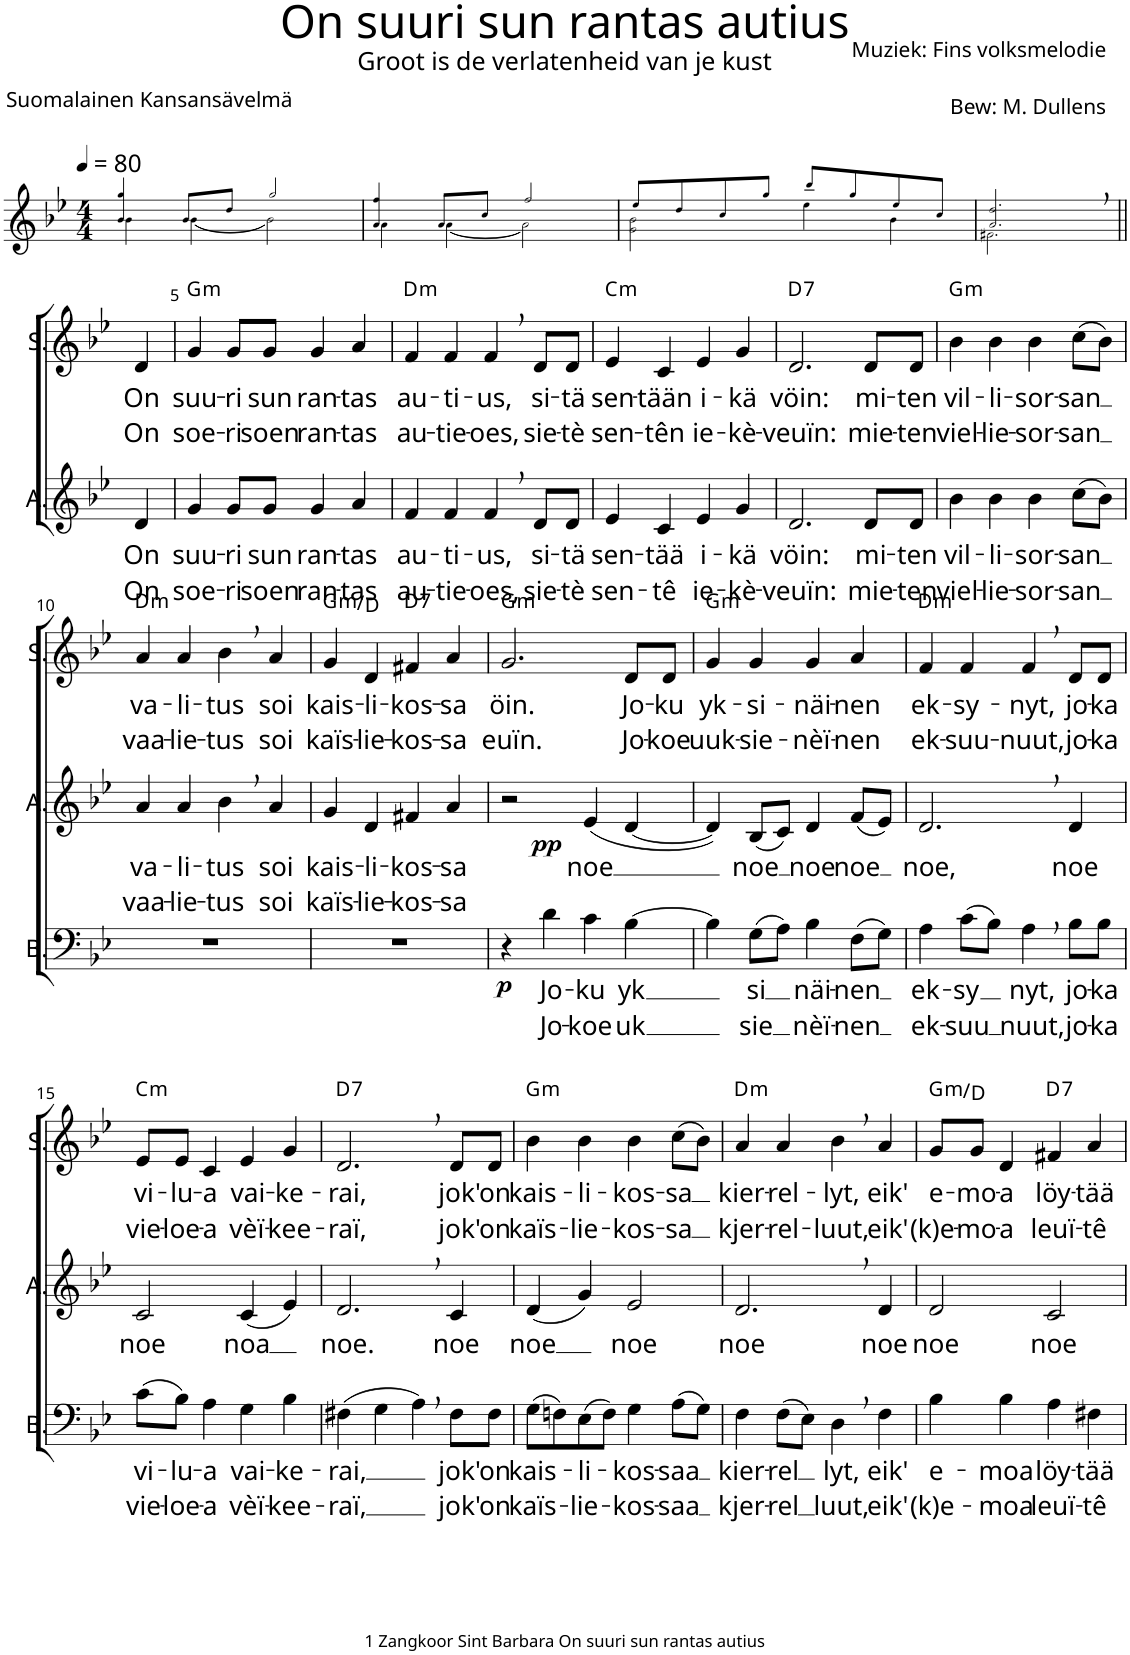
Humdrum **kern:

**kern	**text	**text	**dynam	**kern	**text	**text	**dynam	**kern	**text	**text	**harte
*part3	*part3	*part3	*part3	*part2	*part2	*part2	*part2	*part1	*part1	*part1	*part1
*staff3	*staff3	*staff3	*staff3	*staff2	*staff2	*staff2	*staff2	*staff1	*staff1	*staff1	*
*I"Bass	*	*	*	*I"Alto	*	*	*	*I"Soprano	*	*	*
*I'B.	*	*	*	*I'A.	*	*	*	*I'S.	*	*	*
*stria5	*	*	*	*stria5	*	*	*	*	*	*	*
*clefF4	*	*	*	*clefG2	*	*	*	*clefG2	*	*	*
*k[b-e-]	*	*	*	*k[b-e-]	*	*	*	*k[b-e-]	*	*	*
*M4/4	*	*	*	*M4/4	*	*	*	*M4/4	*	*	*
*MM80	*	*	*	*MM80	*	*	*	*MM80	*	*	*
=1	=1	=1	=1	=1	=1	=1	=1	=1	=1	=1	=1
*	*	*	*	*	*	*	*	*^	*	*	*
1r	.	.	.	1r	.	.	.	4b-!/ 4gg!/	4b-!\	.	.	.
.	.	.	.	.	.	.	.	8b-!/L	[4b-!\	.	.	.
.	.	.	.	.	.	.	.	8dd!/J	.	.	.	.
.	.	.	.	.	.	.	.	2gg!/	2b-!\]	.	.	.
=2	=2	=2	=2	=2	=2	=2	=2	=2	=2	=2	=2	=2
1r	.	.	.	1r	.	.	.	4a!/ 4ff!/	4a!\	.	.	.
.	.	.	.	.	.	.	.	8a!/L	[4a!\	.	.	.
.	.	.	.	.	.	.	.	8cc!/J	.	.	.	.
.	.	.	.	.	.	.	.	2ff!/	2a!\]	.	.	.
=3	=3	=3	=3	=3	=3	=3	=3	=3	=3	=3	=3	=3
1r	.	.	.	1r	.	.	.	8ee-!/L	2g!\ 2b-!\	.	.	.
.	.	.	.	.	.	.	.	8dd!/	.	.	.	.
.	.	.	.	.	.	.	.	8cc!/	.	.	.	.
.	.	.	.	.	.	.	.	8gg!/J	.	.	.	.
.	.	.	.	.	.	.	.	8bb-!/L	4ee-!\	.	.	.
.	.	.	.	.	.	.	.	8gg!/	.	.	.	.
.	.	.	.	.	.	.	.	8ee-!/	4b-!\	.	.	.
.	.	.	.	.	.	.	.	8cc!/J	.	.	.	.
=4	=4	=4	=4	=4	=4	=4	=4	=4	=4	=4	=4	=4
1r	.	.	.	1r	.	.	.	2.a!/, 2.dd!/,	2.f#X!\	.	.	.
.	.	.	.	.	.	.	.	4ryy	4ryy	.	.	.
!!LO:LB:g=z
=4X1||	=4X1||	=4X1||	=4X1||	=4X1||	=4X1||	=4X1||	=4X1||	=4X1||	=4X1||	=4X1||	=4X1||	=4X1||
!	!	!	!	!	!LO:LY:b	!LO:LY:b	!	!	!	!LO:LY:b	!LO:LY:b	!
*	*	*	*	*	*	*	*	*v	*v	*	*	*
1r	.	.	.	4d/	On	On	.	4d/	On	On	.
.	.	.	.	2.ryy	.	.	.	2.ryy	.	.	.
=5	=5	=5	=5	=5	=5	=5	=5	=5	=5	=5	=5
!	!	!	!	!	!LO:LY:b	!LO:LY:b	!	!	!LO:LY:b	!LO:LY:b	!LO:H:kt=m
1r	.	.	.	4g/	suu-	soe-	.	4g/	suu-	soe-	G:min
!	!	!	!	!	!LO:LY:b	!LO:LY:b	!	!	!LO:LY:b	!LO:LY:b	!
.	.	.	.	8g/L	-ri	-ri	.	8g/L	-ri	-ri	.
!	!	!	!	!	!LO:LY:b	!LO:LY:b	!	!	!LO:LY:b	!LO:LY:b	!
.	.	.	.	8g/J	sun	soen	.	8g/J	sun	soen	.
!	!	!	!	!	!LO:LY:b	!LO:LY:b	!	!	!LO:LY:b	!LO:LY:b	!
.	.	.	.	4g/	ran-	ran-	.	4g/	ran-	ran-	.
!	!	!	!	!	!LO:LY:b	!LO:LY:b	!	!	!LO:LY:b	!LO:LY:b	!
.	.	.	.	4a/	-tas	-tas	.	4a/	-tas	-tas	.
=6	=6	=6	=6	=6	=6	=6	=6	=6	=6	=6	=6
!	!	!	!	!	!LO:LY:b	!LO:LY:b	!	!	!LO:LY:b	!LO:LY:b	!LO:H:kt=m
1r	.	.	.	4f/	au-	au-	.	4f/	au-	au-	D:min
!	!	!	!	!	!LO:LY:b	!LO:LY:b	!	!	!LO:LY:b	!LO:LY:b	!
.	.	.	.	4f/	-ti-	-tie-	.	4f/	-ti-	-tie-	.
!	!	!	!	!	!LO:LY:b	!LO:LY:b	!	!	!LO:LY:b	!LO:LY:b	!
.	.	.	.	4f,/	-us,	-oes,	.	4f,/	-us,	-oes,	.
!	!	!	!	!	!LO:LY:b	!LO:LY:b	!	!	!LO:LY:b	!LO:LY:b	!
.	.	.	.	8d/L	si-	sie-	.	8d/L	si-	sie-	.
!	!	!	!	!	!LO:LY:b	!LO:LY:b	!	!	!LO:LY:b	!LO:LY:b	!
.	.	.	.	8d/J	-tä	-tè	.	8d/J	-tä	-tè	.
=7	=7	=7	=7	=7	=7	=7	=7	=7	=7	=7	=7
!	!	!	!	!	!LO:LY:b	!LO:LY:b	!	!	!LO:LY:b	!LO:LY:b	!LO:H:kt=m
1r	.	.	.	4e-/	sen-	sen-	.	4e-/	sen-	sen-	C:min
!	!	!	!	!	!LO:LY:b	!LO:LY:b	!	!	!LO:LY:b	!LO:LY:b	!
.	.	.	.	4c/	-tää	-tê	.	4c/	-tään	-tên	.
!	!	!	!	!	!LO:LY:b	!LO:LY:b	!	!	!LO:LY:b	!LO:LY:b	!
.	.	.	.	4e-/	i-	ie-	.	4e-/	i-	ie-	.
!	!	!	!	!	!LO:LY:b	!LO:LY:b	!	!	!LO:LY:b	!LO:LY:b	!
.	.	.	.	4g/	-kä	-kè-	.	4g/	-kä	-kè-	.
=8	=8	=8	=8	=8	=8	=8	=8	=8	=8	=8	=8
!	!	!	!	!	!LO:LY:b	!LO:LY:b	!	!	!LO:LY:b	!LO:LY:b	!LO:H:kt=7
1r	.	.	.	2.d/	vöin:	-veuïn:	.	2.d/	vöin:	-veuïn:	D:7
!	!	!	!	!	!LO:LY:b	!LO:LY:b	!	!	!LO:LY:b	!LO:LY:b	!
.	.	.	.	8d/L	mi-	mie-	.	8d/L	mi-	mie-	.
!	!	!	!	!	!LO:LY:b	!LO:LY:b	!	!	!LO:LY:b	!LO:LY:b	!
.	.	.	.	8d/J	-ten	-ten	.	8d/J	-ten	-ten	.
=9	=9	=9	=9	=9	=9	=9	=9	=9	=9	=9	=9
!	!	!	!	!	!LO:LY:b	!LO:LY:b	!	!	!LO:LY:b	!LO:LY:b	!LO:H:kt=m
1r	.	.	.	4b-\	vil-	viel-	.	4b-\	vil-	viel-	G:min
!	!	!	!	!	!LO:LY:b	!LO:LY:b	!	!	!LO:LY:b	!LO:LY:b	!
.	.	.	.	4b-\	-li-	-lie-	.	4b-\	-li-	-lie-	.
!	!	!	!	!	!LO:LY:b	!LO:LY:b	!	!	!LO:LY:b	!LO:LY:b	!
.	.	.	.	4b-\	-sor-	-sor-	.	4b-\	-sor-	-sor-	.
!	!	!	!	!	!LO:LY:b	!LO:LY:b	!	!	!LO:LY:b	!LO:LY:b	!
.	.	.	.	(8cc\L	-san	-san	.	(8cc\L	-san	-san	.
.	.	.	.	8b-\J)	.	.	.	8b-\J)	.	.	.
!!LO:LB:g=z
=10	=10	=10	=10	=10	=10	=10	=10	=10	=10	=10	=10
!	!	!	!	!	!LO:LY:b	!LO:LY:b	!	!	!LO:LY:b	!LO:LY:b	!LO:H:kt=m
1r	.	.	.	4a/	va-	vaa-	.	4a/	va-	vaa-	D:min
!	!	!	!	!	!LO:LY:b	!LO:LY:b	!	!	!LO:LY:b	!LO:LY:b	!
.	.	.	.	4a/	-li-	-lie-	.	4a/	-li-	-lie-	.
!	!	!	!	!	!LO:LY:b	!LO:LY:b	!	!	!LO:LY:b	!LO:LY:b	!
.	.	.	.	4b-,\	-tus	-tus	.	4b-,\	-tus	-tus	.
!	!	!	!	!	!LO:LY:b	!LO:LY:b	!	!	!LO:LY:b	!LO:LY:b	!
.	.	.	.	4a/	soi	soi	.	4a/	soi	soi	.
=11	=11	=11	=11	=11	=11	=11	=11	=11	=11	=11	=11
!	!	!	!	!	!LO:LY:b	!LO:LY:b	!	!	!LO:LY:b	!LO:LY:b	!LO:H:kt=m
1r	.	.	.	4g/	kais-	kaïs-	.	4g/	kais-	kaïs-	G:min/5
!	!	!	!	!	!LO:LY:b	!LO:LY:b	!	!	!LO:LY:b	!LO:LY:b	!
.	.	.	.	4d/	-li-	-lie-	.	4d/	-li-	-lie-	.
!	!	!	!	!	!LO:LY:b	!LO:LY:b	!	!	!LO:LY:b	!LO:LY:b	!LO:H:kt=7
.	.	.	.	4f#X/	-kos-	-kos-	.	4f#X/	-kos-	-kos-	D:7
!	!	!	!	!	!LO:LY:b	!LO:LY:b	!	!	!LO:LY:b	!LO:LY:b	!
.	.	.	.	4a/	-sa	-sa	.	4a/	-sa	-sa	.
=12	=12	=12	=12	=12	=12	=12	=12	=12	=12	=12	=12
!	!	!	!	!	!	!	!	!	!LO:LY:b	!LO:LY:b	!LO:H:kt=m
4r	.	.	.	2r	.	.	.	2.g/	öin.	euïn.	G:min
!	!LO:LY:b	!LO:LY:b	!LO:DY:b	!	!	!	!	!	!	!	!
4d\	Jo-	Jo-	p	.	.	.	.	.	.	.	.
!	!LO:LY:b	!LO:LY:b	!	!	!LO:LY:b	!	!LO:DY:b	!	!	!	!
4c\	-ku	-koe	.	(4e-/	noe	.	pp	.	.	.	.
!	!LO:LY:b	!LO:LY:b	!	!	!	!	!	!	!LO:LY:b	!LO:LY:b	!
[4B-\	yk	uk	.	[4d/	.	.	.	8d/L	Jo-	Jo-	.
!	!	!	!	!	!	!	!	!	!LO:LY:b	!LO:LY:b	!
.	.	.	.	.	.	.	.	8d/J	-ku	-koe	.
=13	=13	=13	=13	=13	=13	=13	=13	=13	=13	=13	=13
!	!	!	!	!	!	!	!	!	!LO:LY:b	!LO:LY:b	!LO:H:kt=m
4B-\]	.	.	.	4d/])	.	.	.	4g/	yk-	uuk-	G:min
!	!LO:LY:b	!LO:LY:b	!	!	!LO:LY:b	!	!	!	!LO:LY:b	!LO:LY:b	!
(8G\L	si	sie	.	(8B-/L	noe	.	.	4g/	-si-	-sie-	.
8A\J)	.	.	.	8c/J)	.	.	.	.	.	.	.
!	!LO:LY:b	!LO:LY:b	!	!	!LO:LY:b	!	!	!	!LO:LY:b	!LO:LY:b	!
4B-\	näi-	nèï-	.	4d/	noe	.	.	4g/	-näi-	-nèï-	.
!	!LO:LY:b	!LO:LY:b	!	!	!LO:LY:b	!	!	!	!LO:LY:b	!LO:LY:b	!
(8F\L	-nen	-nen	.	(8f/L	noe	.	.	4a/	-nen	-nen	.
8G\J)	.	.	.	8e-/J)	.	.	.	.	.	.	.
=14	=14	=14	=14	=14	=14	=14	=14	=14	=14	=14	=14
!	!LO:LY:b	!LO:LY:b	!	!	!LO:LY:b	!	!	!	!LO:LY:b	!LO:LY:b	!LO:H:kt=m
4A\	ek-	ek-	.	2.d,/	noe,	.	.	4f/	ek-	ek-	D:min
!	!LO:LY:b	!LO:LY:b	!	!	!	!	!	!	!LO:LY:b	!LO:LY:b	!
(8c\L	-sy	-suu	.	.	.	.	.	4f/	-sy-	-suu-	.
8B-\J)	.	.	.	.	.	.	.	.	.	.	.
!	!LO:LY:b	!LO:LY:b	!	!	!	!	!	!	!LO:LY:b	!LO:LY:b	!
4A,\	nyt,	nuut,	.	.	.	.	.	4f,/	-nyt,	-nuut,	.
!	!LO:LY:b	!LO:LY:b	!	!	!LO:LY:b	!	!	!	!LO:LY:b	!LO:LY:b	!
8B-\L	jo-	jo-	.	4d/	noe	.	.	8d/L	jo-	jo-	.
!	!LO:LY:b	!LO:LY:b	!	!	!	!	!	!	!LO:LY:b	!LO:LY:b	!
8B-\J	-ka	-ka	.	.	.	.	.	8d/J	-ka	-ka	.
!!LO:LB:g=z
=15	=15	=15	=15	=15	=15	=15	=15	=15	=15	=15	=15
!	!LO:LY:b	!LO:LY:b	!	!	!LO:LY:b	!	!	!	!LO:LY:b	!LO:LY:b	!LO:H:kt=m
(8c\L	vi-	vie-	.	2c/	noe	.	.	8e-/L	vi-	vie-	C:min
!	!LO:LY:b	!LO:LY:b	!	!	!	!	!	!	!LO:LY:b	!LO:LY:b	!
8B-\J)	-lu-	-loe-	.	.	.	.	.	8e-/J	-lu-	-loe-	.
!	!LO:LY:b	!LO:LY:b	!	!	!	!	!	!	!LO:LY:b	!LO:LY:b	!
4A\	-a	-a	.	.	.	.	.	4c/	-a	-a	.
!	!LO:LY:b	!LO:LY:b	!	!	!LO:LY:b	!	!	!	!LO:LY:b	!LO:LY:b	!
4G\	vai-	vèï-	.	(4c/	noa	.	.	4e-/	vai-	vèï-	.
!	!LO:LY:b	!LO:LY:b	!	!	!	!	!	!	!LO:LY:b	!LO:LY:b	!
4B-\	-ke-	-kee-	.	4e-/)	.	.	.	4g/	-ke-	-kee-	.
=16	=16	=16	=16	=16	=16	=16	=16	=16	=16	=16	=16
!	!LO:LY:b	!LO:LY:b	!	!	!LO:LY:b	!	!	!	!LO:LY:b	!LO:LY:b	!LO:H:kt=7
(4F#X\	-rai,	-raï,	.	2.d,/	noe.	.	.	2.d,/	-rai,	-raï,	D:7
4G\	.	.	.	.	.	.	.	.	.	.	.
4A,\)	.	.	.	.	.	.	.	.	.	.	.
!	!LO:LY:b	!LO:LY:b	!	!	!LO:LY:b	!	!	!	!LO:LY:b	!LO:LY:b	!
8F#\L	jok'	jok'	.	4c/	noe	.	.	8d/L	jok'	jok'	.
!	!LO:LY:b	!LO:LY:b	!	!	!	!	!	!	!LO:LY:b	!LO:LY:b	!
8F#\J	on	on	.	.	.	.	.	8d/J	on	on	.
=17	=17	=17	=17	=17	=17	=17	=17	=17	=17	=17	=17
!	!LO:LY:b	!LO:LY:b	!	!	!LO:LY:b	!	!	!	!LO:LY:b	!LO:LY:b	!LO:H:kt=m
(8G\L	kais-	kaïs-	.	(4d/	noe	.	.	4b-\	kais-	kaïs-	G:min
8Fn\)	.	.	.	.	.	.	.	.	.	.	.
!	!LO:LY:b	!LO:LY:b	!	!	!	!	!	!	!LO:LY:b	!LO:LY:b	!
(8E-\	-li-	-lie-	.	4g/)	.	.	.	4b-\	-li-	-lie-	.
8F\J)	.	.	.	.	.	.	.	.	.	.	.
!	!LO:LY:b	!LO:LY:b	!	!	!LO:LY:b	!	!	!	!LO:LY:b	!LO:LY:b	!
4G\	-kos-	-kos-	.	2e-/	noe	.	.	4b-\	-kos-	-kos-	.
!	!LO:LY:b	!LO:LY:b	!	!	!	!	!	!	!LO:LY:b	!LO:LY:b	!
(8A\L	-saa	-saa	.	.	.	.	.	(8cc\L	-sa	-sa	.
8G\J)	.	.	.	.	.	.	.	8b-\J)	.	.	.
=18	=18	=18	=18	=18	=18	=18	=18	=18	=18	=18	=18
!	!LO:LY:b	!LO:LY:b	!	!	!LO:LY:b	!	!	!	!LO:LY:b	!LO:LY:b	!LO:H:kt=m
4F\	kier-	kjer-	.	2.d,/	noe	.	.	4a/	kier-	kjer-	D:min
!	!LO:LY:b	!LO:LY:b	!	!	!	!	!	!	!LO:LY:b	!LO:LY:b	!
(8F\L	-rel	-rel	.	.	.	.	.	4a/	-rel-	-rel-	.
8E-\J)	.	.	.	.	.	.	.	.	.	.	.
!	!LO:LY:b	!LO:LY:b	!	!	!	!	!	!	!LO:LY:b	!LO:LY:b	!
4D,\	lyt,	luut,	.	.	.	.	.	4b-,\	-lyt,	-luut,	.
!	!LO:LY:b	!LO:LY:b	!	!	!LO:LY:b	!	!	!	!LO:LY:b	!LO:LY:b	!
4F\	eik'	eik'	.	4d/	noe	.	.	4a/	eik'	eik'	.
=19	=19	=19	=19	=19	=19	=19	=19	=19	=19	=19	=19
!	!LO:LY:b	!LO:LY:b	!	!	!LO:LY:b	!	!	!	!LO:LY:b	!LO:LY:b	!LO:H:kt=m
4B-\	e-	(k)e-	.	2d/	noe	.	.	8g/L	e-	(k)e-	G:min/5
!	!	!	!	!	!	!	!	!	!LO:LY:b	!LO:LY:b	!
.	.	.	.	.	.	.	.	8g/J	-mo-	-mo-	.
!	!LO:LY:b	!LO:LY:b	!	!	!	!	!	!	!LO:LY:b	!LO:LY:b	!
4B-\	-moa	-moa	.	.	.	.	.	4d/	-a	-a	.
!	!LO:LY:b	!LO:LY:b	!	!	!LO:LY:b	!	!	!	!LO:LY:b	!LO:LY:b	!LO:H:kt=7
4A\	löy-	leuï-	.	2c/	noe	.	.	4f#X/	löy-	leuï-	D:7
!	!LO:LY:b	!LO:LY:b	!	!	!	!	!	!	!LO:LY:b	!LO:LY:b	!
4F#X\	-tää	-tê	.	.	.	.	.	4a/	-tää	-tê	.
=	=	=	=	=	=	=	=	=	=	=	=
*-	*-	*-	*-	*-	*-	*-	*-	*-	*-	*-	*-
